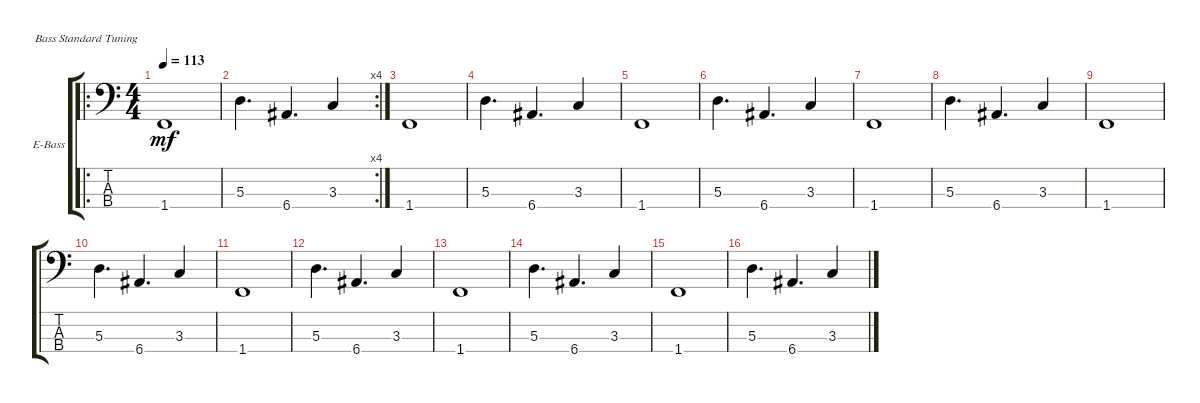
\defaultSystemsLayout 4
\bracketExtendMode groupsimilarinstruments
\firstSystemTrackNameOrientation horizontal
\otherSystemsTrackNameOrientation horizontal
\track ("Electric Bass" "E-Bass") {instrument electricbassfinger}
\staff {score tabs}
\tuning (G2 D2 A1 E1)
\ro
\ts (4 4)
\tempo 113
\clef f4
\ks c
1.4.1{dy mf instrument electricbassfinger} |
\rc 4
5.3.4{d} 6.4.4{d} 3.3.4 |
1.4.1 |
5.3.4{d} 6.4.4{d} 3.3.4 |
1.4.1 |
5.3.4{d} 6.4.4{d} 3.3.4 |
1.4.1 |
5.3.4{d} 6.4.4{d} 3.3.4 |
1.4.1 |
5.3.4{d} 6.4.4{d} 3.3.4 |
1.4.1 |
5.3.4{d} 6.4.4{d} 3.3.4 |
1.4.1 |
5.3.4{d} 6.4.4{d} 3.3.4 |
1.4.1 |
5.3.4{d} 6.4.4{d} 3.3.4
